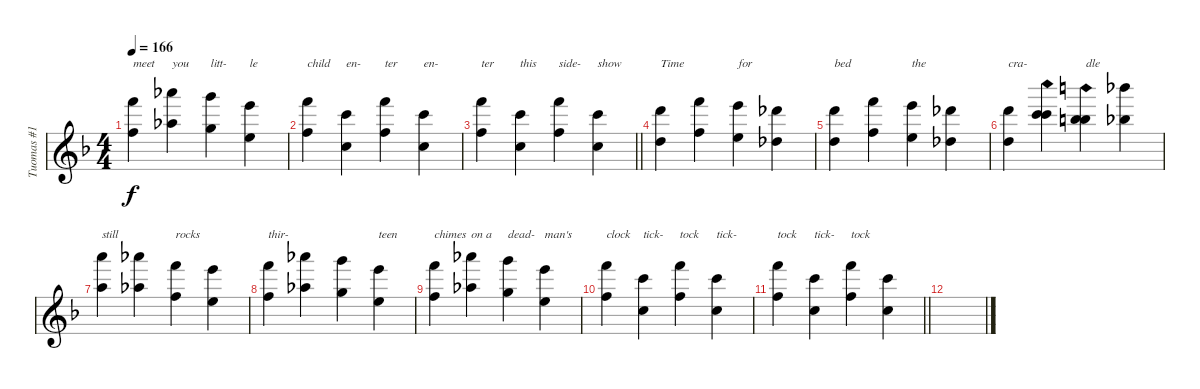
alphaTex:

\track ("Tuomas #1" "Tuomas #1") {instrument choiraahs}
\staff {score}
\tuning (E5 A4 D4 G3) {hide}
\ts (4 4)
\tempo 166
\clef g2
\ks f
(13.1 15.3).4{txt "meet" dy f} (16.1 18.3).4{txt "you"} (15.1 17.3).4{txt "litt-"} (12.1 14.3).4{txt "le"} |
(13.1 15.3).4{txt "child"} (15.2 17.4).4{txt "en-"} (13.1 15.3).4{txt "ter"} (15.2 17.4).4{txt "en-"} |
\barLineRight lightlight
(13.1 15.3).4{txt "ter"} (15.2 17.4).4{txt "this"} (13.1 15.3).4{txt "side-"} (15.2 17.4).4{txt "show"} |
\section ("" "")
(17.2 19.4).4{txt "Time"} (13.1 15.3).4 (12.1 14.3).4{txt "for"} (9.1 11.3).4 |
(10.1 12.3).4{txt "bed"} (13.1 15.3).4 (12.1 14.3).4{txt "the"} (9.1 11.3).4 |
(10.1 12.3).4{txt "cra-"} (8.1{ph 12} 15.2).4 (7.1{ph 12} 14.2).4{txt "dle"} (18.1 20.3).4 |
(17.1 19.3).4{txt "still"} (16.1 18.3).4 (13.1 15.3).4{txt "rocks"} (12.1 14.3).4 |
(13.1 15.3).4{txt "thir-"} (16.1 18.3).4 (15.1 17.3).4 (12.1 14.3).4{txt "teen"} |
(13.1 15.3).4{txt "chimes"} (16.1 18.3).4{txt "on a"} (15.1 17.3).4{txt "dead-"} (12.1 14.3).4{txt "man's"} |
(13.1 15.3).4{txt "clock"} (15.2 17.4).4{txt "tick-"} (13.1 15.3).4{txt "tock"} (15.2 17.4).4{txt "tick-"} |
\barLineRight lightlight
(13.1 15.3).4{txt "tock"} (15.2 17.4).4{txt "tick-"} (13.1 15.3).4{txt "tock"} (15.2 17.4).4 |
\section ("" "")
